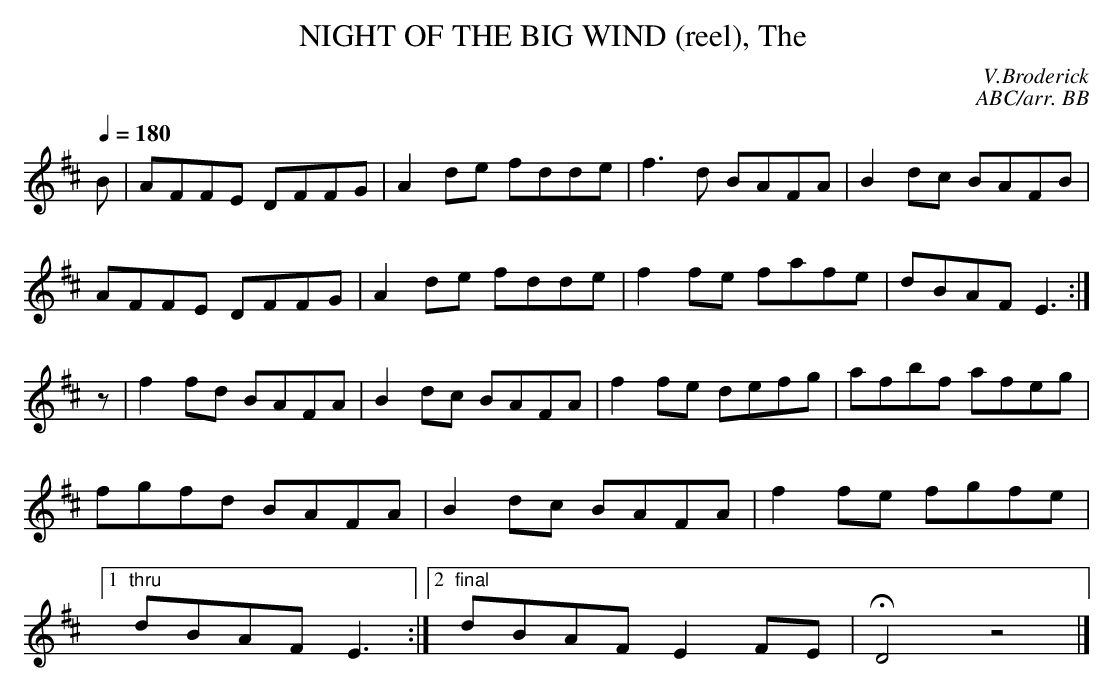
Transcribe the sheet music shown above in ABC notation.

X:1
T:NIGHT OF THE BIG WIND (reel), The \
C:V.Broderick\
C:ABC/arr. BB\
Q:1/4=180\
M:4/4\
L:1/8\
K:D\
B|AFFE DFFG|A2de fdde|f3d BAFA|B2dc BAFB|\
AFFE DFFG|A2de fdde|f2fe fafe|dBAF E3:|\
z|f2fd BAFA|B2dc BAFA|f2fe defg|afbf afeg|\
fgfd BAFA|B2dc BAFA|f2fe fgfe|1 "thru"dBAF E3:|\
[2 "final"dBAF E2FE|HD4z4|]\
\
\
